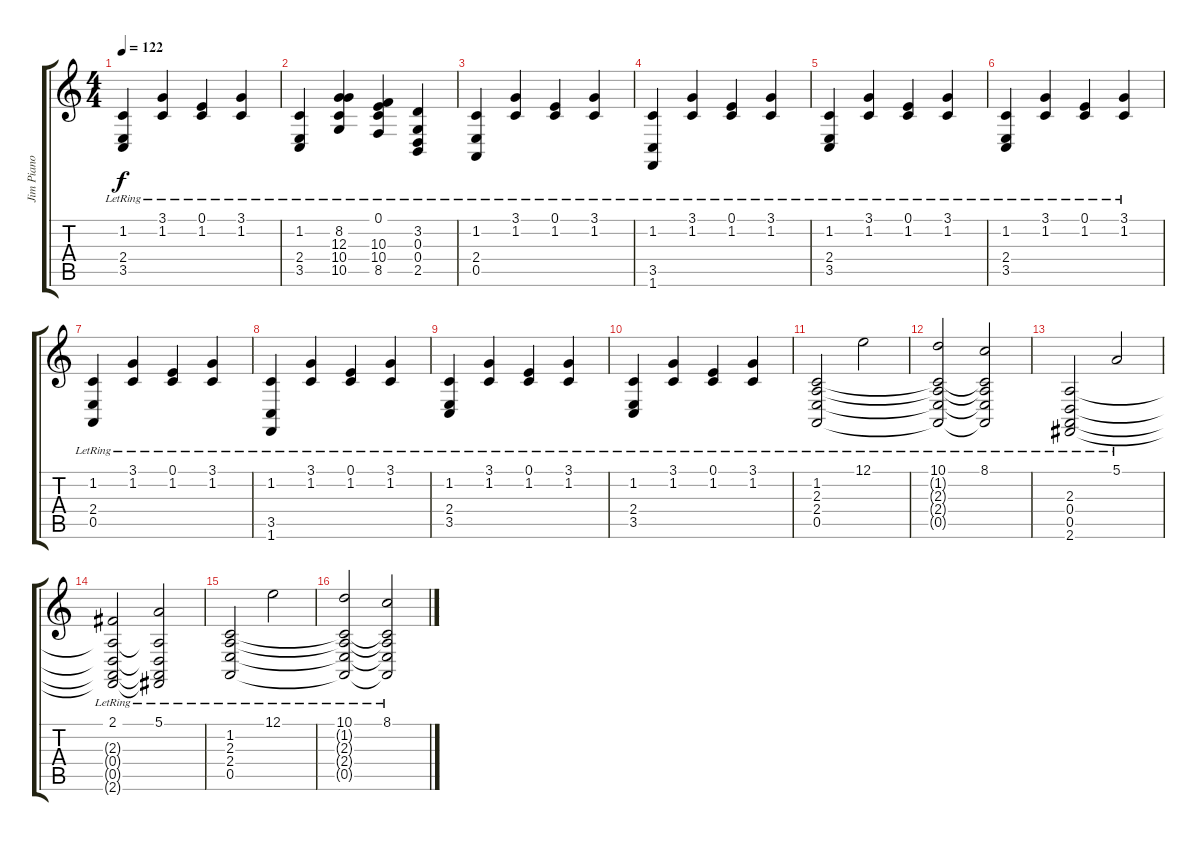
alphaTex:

\track ("Jim Piano" "Jim Piano") {instrument brightacousticpiano}
\staff {score tabs}
\tuning (E4 B3 G3 D3 A2 E2) {hide}
\ts (4 4)
\tempo 122
\clef g2
\ks c
(1.2{lr} 2.4 3.5{lr}).4{dy f} (3.1{lr} 1.2{lr}).4 (0.1{lr} 1.2{lr}).4 (3.1{lr} 1.2{lr}).4 |
(1.2{lr} 2.4{lr} 3.5{lr}).4 (8.2{lr} 12.3{lr} 10.4{lr} 10.5{lr}).4 (0.1{lr} 10.3{lr} 10.4{lr} 8.5{lr}).4 (3.2{lr} 0.3{lr} 0.4{lr} 2.5{lr}).4 |
(1.2{lr} 2.4{lr} 0.5{lr}).4 (3.1{lr} 1.2{lr}).4 (0.1{lr} 1.2{lr}).4 (3.1{lr} 1.2{lr}).4 |
(1.2{lr} 3.5{lr} 1.6{lr}).4 (3.1{lr} 1.2{lr}).4 (0.1{lr} 1.2{lr}).4 (3.1{lr} 1.2{lr}).4 |
(1.2{lr} 2.4 3.5{lr}).4 (3.1{lr} 1.2{lr}).4 (0.1{lr} 1.2{lr}).4 (3.1{lr} 1.2{lr}).4 |
(1.2{lr} 2.4 3.5{lr}).4 (3.1{lr} 1.2{lr}).4 (0.1{lr} 1.2{lr}).4 (3.1{lr} 1.2{lr}).4 |
(1.2{lr} 2.4{lr} 0.5{lr}).4 (3.1{lr} 1.2{lr}).4 (0.1{lr} 1.2{lr}).4 (3.1{lr} 1.2{lr}).4 |
(1.2{lr} 3.5{lr} 1.6{lr}).4 (3.1{lr} 1.2{lr}).4 (0.1{lr} 1.2{lr}).4 (3.1{lr} 1.2{lr}).4 |
(1.2{lr} 2.4 3.5{lr}).4 (3.1{lr} 1.2{lr}).4 (0.1{lr} 1.2{lr}).4 (3.1{lr} 1.2{lr}).4 |
(1.2{lr} 2.4 3.5{lr}).4 (3.1{lr} 1.2{lr}).4 (0.1{lr} 1.2{lr}).4 (3.1{lr} 1.2{lr}).4 |
(1.2{lr} 2.3{lr} 2.4{lr} 0.5{lr}).2 12.1{lr}.2 |
(10.1{lr} 1.2{t} 2.3{t} 2.4{t} 0.5{t}).2 (8.1{lr} 1.2{t} 2.3{t} 2.4{t} 0.5{t}).2 |
(2.3{lr} 0.4{lr} 0.5{lr} 2.6{lr}).2 5.1{lr}.2 |
(2.1{lr} 2.3{t} 0.4{t} 0.5{t} 2.6{t}).2 (5.1{lr} 2.3{t} 0.4{t} 0.5{t} 2.6{t}).2 |
(1.2{lr} 2.3{lr} 2.4{lr} 0.5{lr}).2 12.1{lr}.2 |
(10.1{lr} 1.2{t} 2.3{t} 2.4{t} 0.5{t}).2 (8.1{lr} 1.2{t} 2.3{t} 2.4{t} 0.5{t}).2
